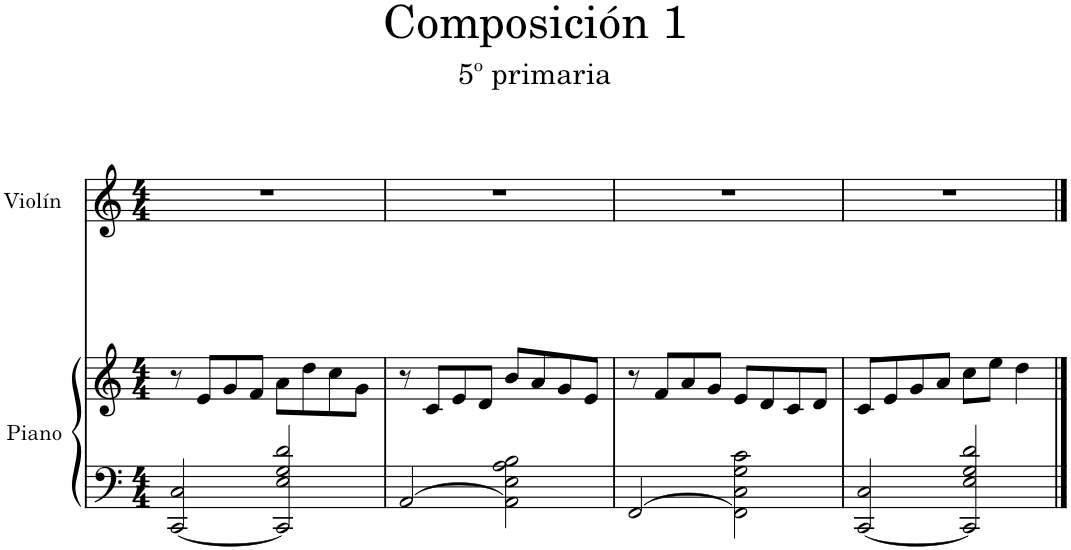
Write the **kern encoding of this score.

**kern	**kern	**kern
*part2	*part2	*part1
*staff3	*staff2	*staff1
*I"Piano	*	*I"Violín
*I'Pno.	*	*I'Vln.
*clefF4	*clefG2	*clefG2
*k[]	*k[]	*k[]
*M4/4	*M4/4	*M4/4
=1	=1	=1
[2CC/ 2C/	8r	1r
.	8e/L	.
.	8g/	.
.	8f/J	.
2CC/] 2E/ 2G/ 2d/	8a\L	.
.	8dd\	.
.	8cc\	.
.	8g\J	.
=2	=2	=2
[2AA/	8r	1r
.	8c/L	.
.	8e/	.
.	8d/J	.
2AA\] 2E\ 2A\ 2B\	8b/L	.
.	8a/	.
.	8g/	.
.	8e/J	.
=3	=3	=3
[2FF/	8r	1r
.	8f/L	.
.	8a/	.
.	8g/J	.
2FF\] 2C\ 2G\ 2c\	8e/L	.
.	8d/	.
.	8c/	.
.	8d/J	.
=4	=4	=4
[2CC/ 2C/	8c/L	1r
.	8e/	.
.	8g/	.
.	8a/J	.
2CC/] 2E/ 2G/ 2d/	8cc\L	.
.	8ee\J	.
.	4dd\	.
==	==	==
*-	*-	*-
